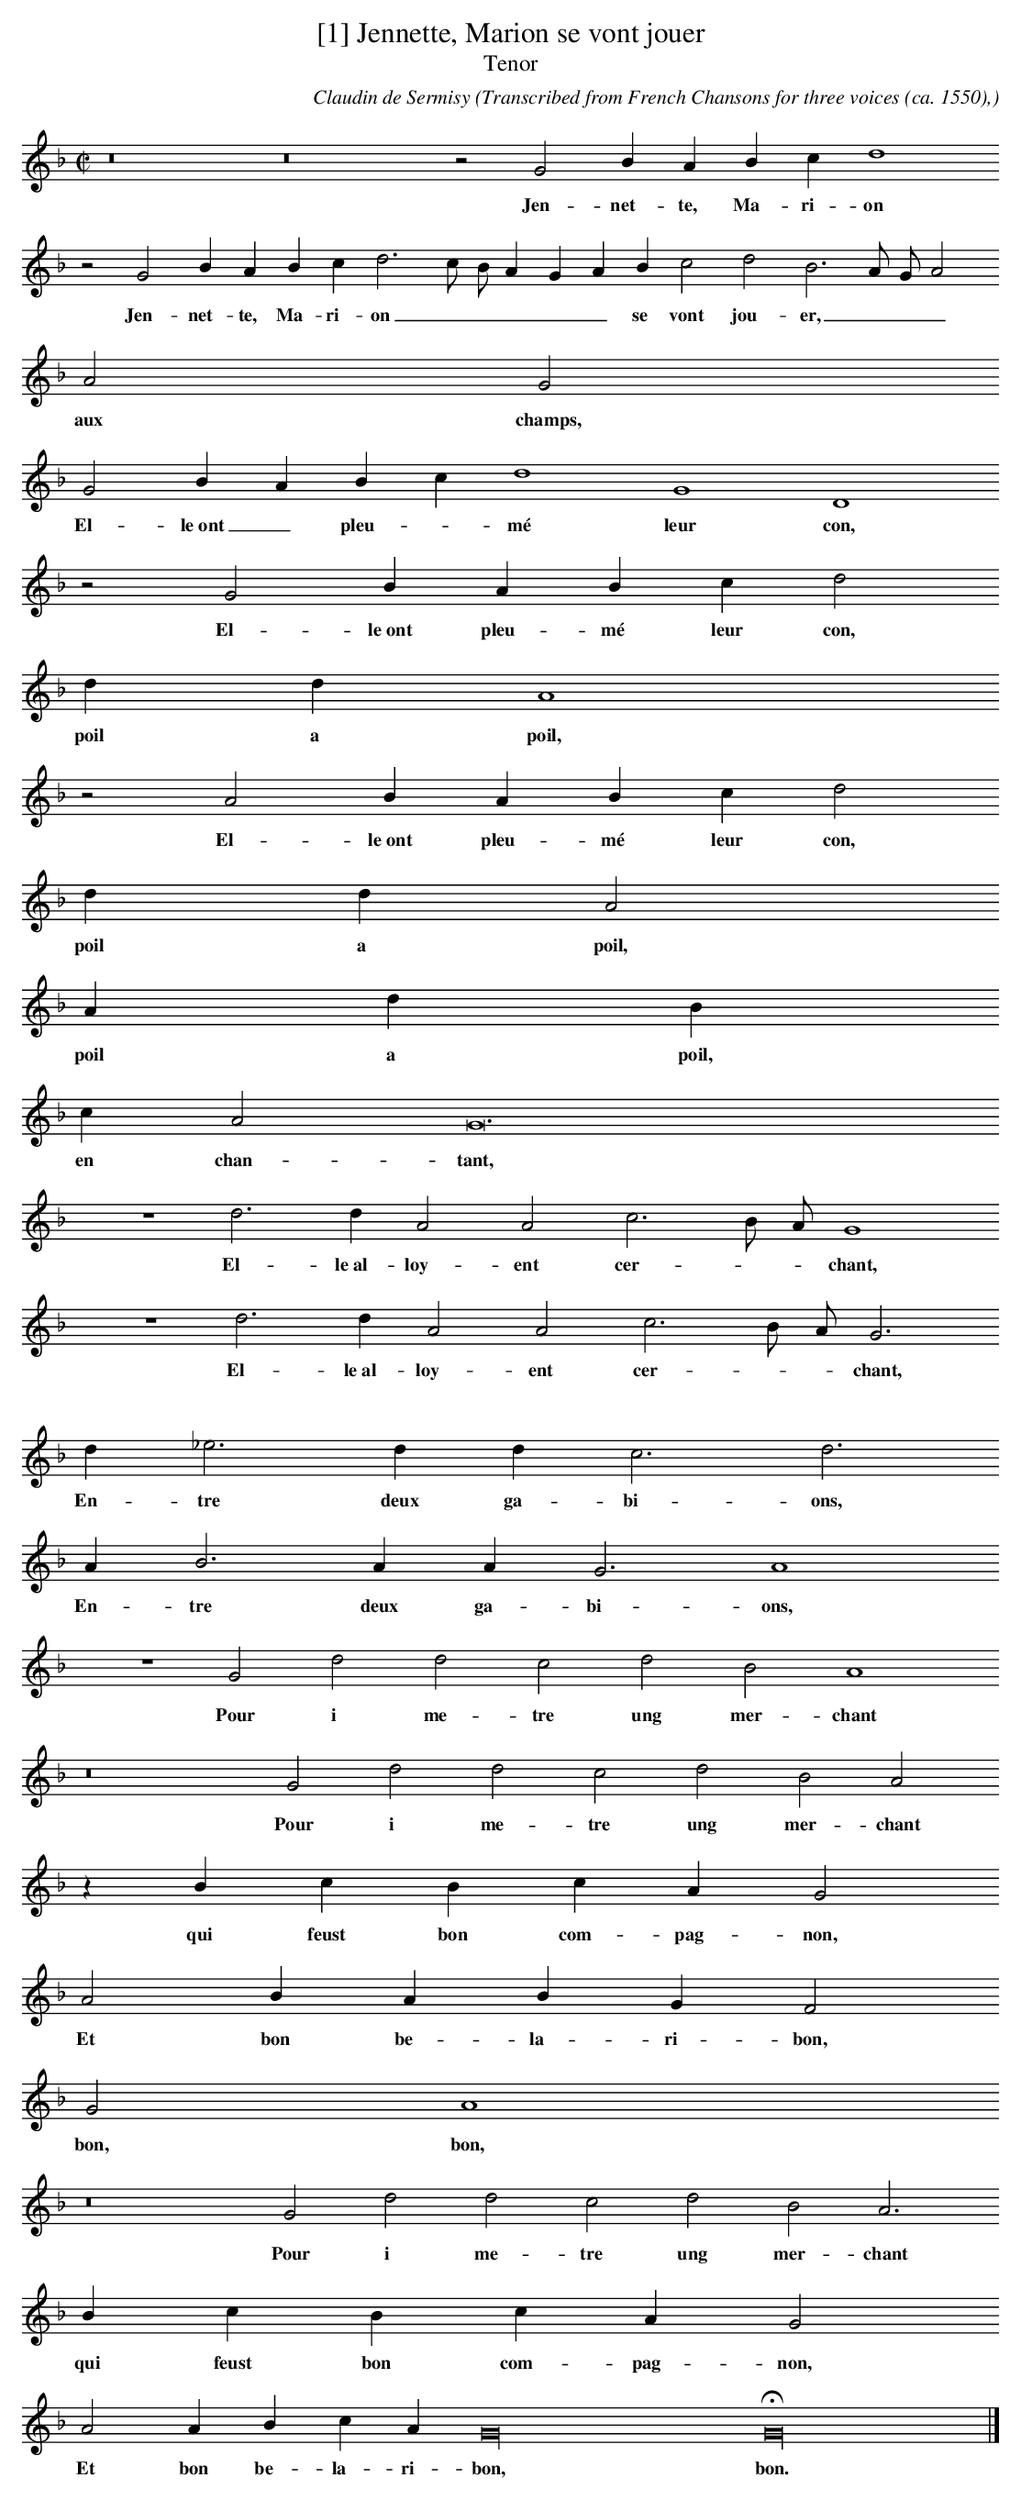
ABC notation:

X:1
T:[1] Jennette, Marion se vont jouer
T:Tenor
O: Transcribed from French Chansons for three voices (ca. 1550),
O: Part I: Three-Part Chansons Printed by Gardane (1541),
O: Edited by Courtney S. Adams, A-R Editions, Inc. Madison, Wisconsin
C: Claudin de Sermisy
M:C|
L:1/2
K:G dor -8va
z4 z4 z G B/ A/ B/ c/ d2
w: Jen- net- te, Ma- ri- on
z G B/ A/ B/ c/ d3/2 c// B// A/ G/ A/ B/ c d B3/2 A// G// A
w: Jen- net- te, Ma- ri- on _ _ _ _ _  se vont jou- er, _ _ _
A G
w: aux champs,
G B/ A/ B/ c/ d2 G2 D2
w: El- le~ont _  pleu- * mé leur con,
z G B/ A/ B/ c/ d
w: El- le~ont pleu- mé leur con,
d/ d/ A2
w: poil a poil,
z A B/ A/ B/ c/ d
w: El- le~ont pleu- mé leur con,
d/ d/ A
w: poil a poil,
A/ d/ B/
w: poil a poil,
c/ A G6
w: en chan- tant,
z2 d > d A A c3/2 B// A// G2
w: El- le~al- loy- ent cer- * _ chant,
z2 d > d A A c3/2 B// A// G3/2
w: El- le~al- loy- ent cer- * _ chant,
d/ _e > d d/ c3/2 d3/2
w: En- tre deux ga- bi- ons,
A/ B3/2 A/ A/ G3/2 A2
w: En- tre deux ga- bi- ons,
z2 G d d c d B A2
w: Pour i me- tre ung mer- chant
z4 G d d c d B A
w: Pour i me- tre ung mer- chant
z/ B/ c/ B/ c/ A/ G
w: qui feust bon com- pag- non,
A B/ A/ B/ G/ F
w: Et bon be- la- ri- bon,
G A2
w: bon, bon,
z4 G d d c d B A3/2
w: Pour i me- tre ung mer- chant
B/ c/ B/ c/ A/ G
w: qui feust bon com- pag- non,
A A/ B/ c/ A/ G8 HG8 |]
w: Et bon be- la- ri- bon, bon.
